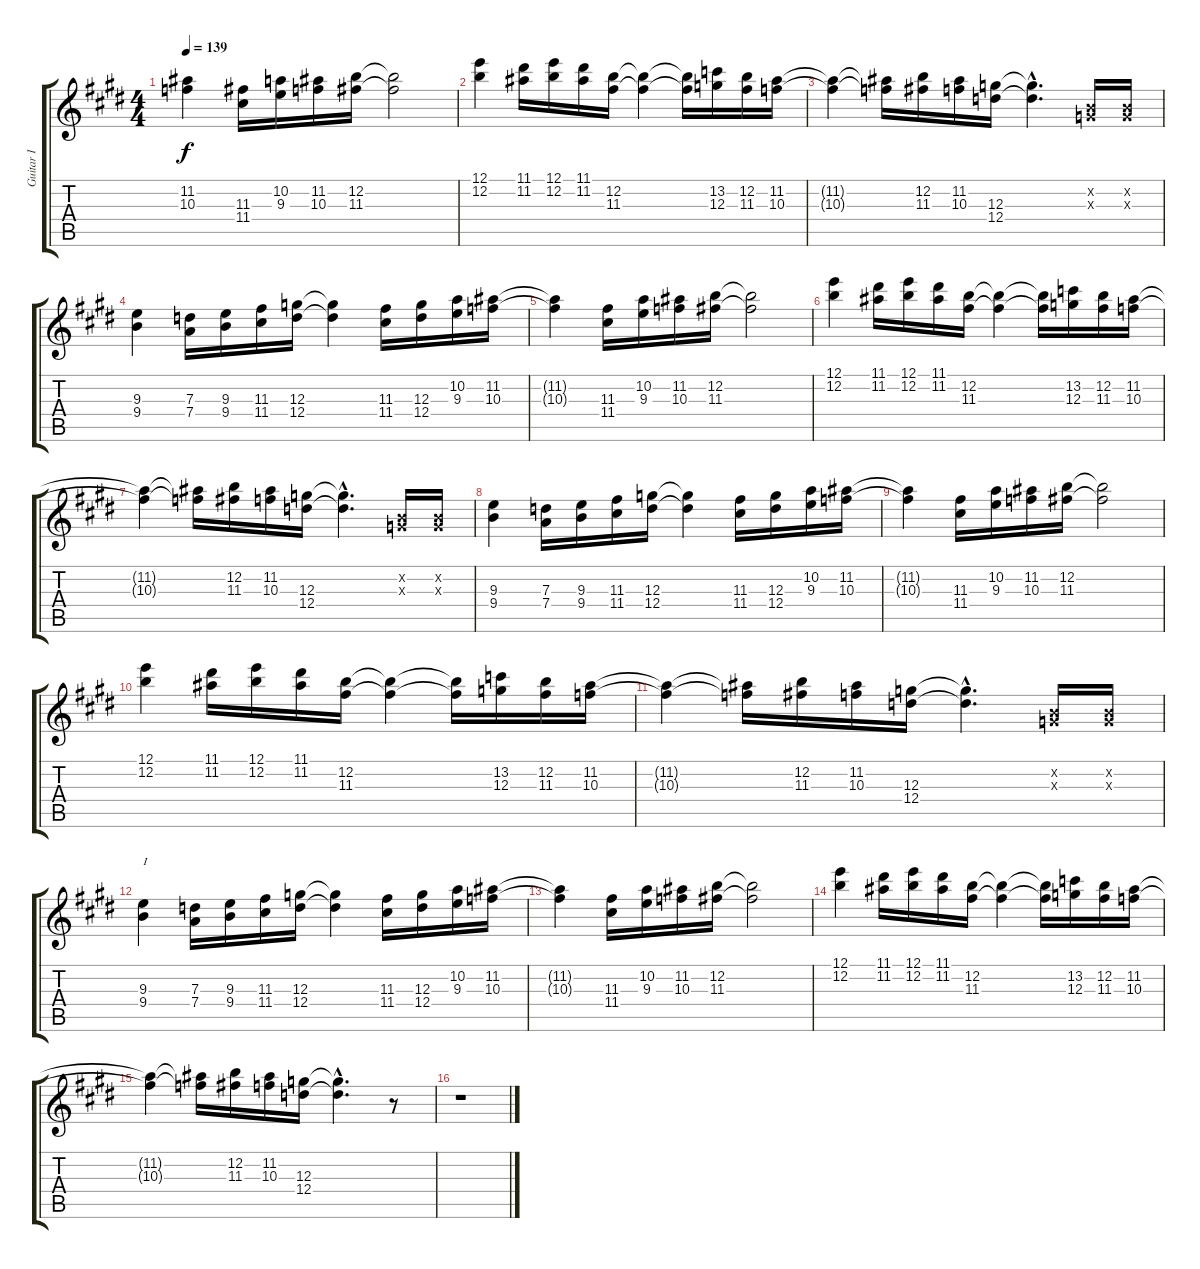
\track ("Guitar I" "Guitar I") {instrument overdrivenguitar}
\staff {score tabs}
\tuning (E4 B3 G3 D3 A2 E2) {hide}
\ts (4 4)
\tempo 139
\clef g2
\ks e
(11.2{t} 10.3{t}).4{dy f} (11.3 11.4).16 (10.2 9.3).16 (11.2 10.3).16 (12.2 11.3).16 (12.2{t} 11.3{t}).2 |
(12.1 12.2).4 (11.1 11.2).16 (12.1 12.2).16 (11.1 11.2).16 (12.2 11.3).16 (12.2{t} 11.3{t}).4 (12.2{t} 11.3{t}).16 (13.2 12.3).16 (12.2 11.3).16 (11.2 10.3).16 |
(11.2{t} 10.3{t}).4 (11.2{t} 10.3{t}).16 (12.2 11.3).16 (11.2 10.3).16 (12.3 12.4).16 (12.3{hac t} 12.4{hac t}).4{d} (0.2{x} 0.3{x}).16 (0.2{x} 0.3{x}).16 |
(9.3 9.4).4 (7.3 7.4).16 (9.3 9.4).16 (11.3 11.4).16 (12.3 12.4).16 (12.3{t} 12.4{t}).4 (11.3 11.4).16 (12.3 12.4).16 (10.2 9.3).16 (11.2 10.3).16 |
(11.2{t} 10.3{t}).4 (11.3 11.4).16 (10.2 9.3).16 (11.2 10.3).16 (12.2 11.3).16 (12.2{t} 11.3{t}).2 |
(12.1 12.2).4 (11.1 11.2).16 (12.1 12.2).16 (11.1 11.2).16 (12.2 11.3).16 (12.2{t} 11.3{t}).4 (12.2{t} 11.3{t}).16 (13.2 12.3).16 (12.2 11.3).16 (11.2 10.3).16 |
(11.2{t} 10.3{t}).4 (11.2{t} 10.3{t}).16 (12.2 11.3).16 (11.2 10.3).16 (12.3 12.4).16 (12.3{hac t} 12.4{hac t}).4{d} (0.2{x} 0.3{x}).16 (0.2{x} 0.3{x}).16 |
(9.3 9.4).4 (7.3 7.4).16 (9.3 9.4).16 (11.3 11.4).16 (12.3 12.4).16 (12.3{t} 12.4{t}).4 (11.3 11.4).16 (12.3 12.4).16 (10.2 9.3).16 (11.2 10.3).16 |
(11.2{t} 10.3{t}).4 (11.3 11.4).16 (10.2 9.3).16 (11.2 10.3).16 (12.2 11.3).16 (12.2{t} 11.3{t}).2 |
(12.1 12.2).4 (11.1 11.2).16 (12.1 12.2).16 (11.1 11.2).16 (12.2 11.3).16 (12.2{t} 11.3{t}).4 (12.2{t} 11.3{t}).16 (13.2 12.3).16 (12.2 11.3).16 (11.2 10.3).16 |
(11.2{t} 10.3{t}).4 (11.2{t} 10.3{t}).16 (12.2 11.3).16 (11.2 10.3).16 (12.3 12.4).16 (12.3{hac t} 12.4{hac t}).4{d} (0.2{x} 0.3{x}).16 (0.2{x} 0.3{x}).16 |
(9.3 9.4).4{txt "I"} (7.3 7.4).16 (9.3 9.4).16 (11.3 11.4).16 (12.3 12.4).16 (12.3{t} 12.4{t}).4 (11.3 11.4).16 (12.3 12.4).16 (10.2 9.3).16 (11.2 10.3).16 |
(11.2{t} 10.3{t}).4 (11.3 11.4).16 (10.2 9.3).16 (11.2 10.3).16 (12.2 11.3).16 (12.2{t} 11.3{t}).2 |
(12.1 12.2).4 (11.1 11.2).16 (12.1 12.2).16 (11.1 11.2).16 (12.2 11.3).16 (12.2{t} 11.3{t}).4 (12.2{t} 11.3{t}).16 (13.2 12.3).16 (12.2 11.3).16 (11.2 10.3).16 |
(11.2{t} 10.3{t}).4 (11.2{t} 10.3{t}).16 (12.2 11.3).16 (11.2 10.3).16 (12.3 12.4).16 (12.3{hac t} 12.4{hac t}).4{d} r.8 |
r.1
